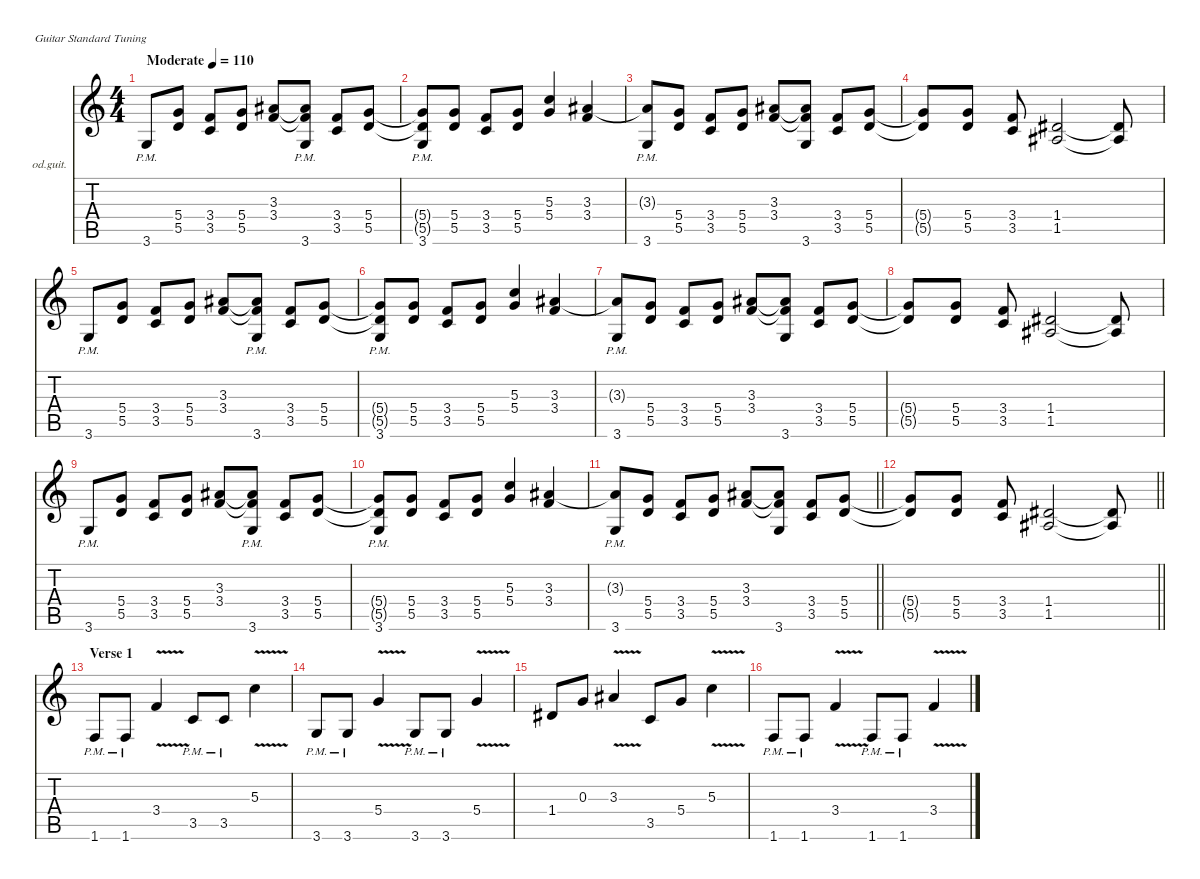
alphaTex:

\defaultSystemsLayout 4
\hideDynamics
\bracketExtendMode nobrackets
\firstSystemTrackNameOrientation horizontal
\otherSystemsTrackNameOrientation horizontal
\track ("Gitar 1" "od.guit.") {instrument overdrivenguitar}
\staff {score tabs}
\tuning (E4 B3 G3 D3 A2 E2)
\ts (4 4)
\beaming (8 2 2 2 2)
\tempo (110 "Moderate")
\clef g2
\ks c
3.6{pm}.8{dy f instrument overdrivenguitar} (5.4 5.5).8 (3.4 3.5).8 (5.4 5.5).8 (3.3 3.4).8 (3.3{t} 3.4{t} 3.6{pm}).8 (3.4 3.5).8 (5.4 5.5).8 |
(5.4{t} 5.5{t} 3.6{pm}).8 (5.4 5.5).8 (3.4 3.5).8 (5.4 5.5).8 (5.3 5.4).4 (3.3 3.4).4 |
(3.3{t} 3.6{pm}).8 (5.4 5.5).8 (3.4 3.5).8 (5.4 5.5).8 (3.3 3.4).8 (3.3{t} 3.4{t} 3.6).8 (3.4 3.5).8 (5.4 5.5).8 |
(5.4{t} 5.5{t}).8 (5.4 5.5).8 (3.4 3.5).8 (1.4 1.5).2 (1.4{t} 1.5{t}).8 |
3.6{pm}.8 (5.4 5.5).8 (3.4 3.5).8 (5.4 5.5).8 (3.3 3.4).8 (3.3{t} 3.4{t} 3.6{pm}).8 (3.4 3.5).8 (5.4 5.5).8 |
(5.4{t} 5.5{t} 3.6{pm}).8 (5.4 5.5).8 (3.4 3.5).8 (5.4 5.5).8 (5.3 5.4).4 (3.3 3.4).4 |
(3.3{t} 3.6{pm}).8 (5.4 5.5).8 (3.4 3.5).8 (5.4 5.5).8 (3.3 3.4).8 (3.3{t} 3.4{t} 3.6).8 (3.4 3.5).8 (5.4 5.5).8 |
(5.4{t} 5.5{t}).8 (5.4 5.5).8 (3.4 3.5).8 (1.4 1.5).2 (1.4{t} 1.5{t}).8 |
3.6{pm}.8 (5.4 5.5).8 (3.4 3.5).8 (5.4 5.5).8 (3.3 3.4).8 (3.3{t} 3.4{t} 3.6{pm}).8 (3.4 3.5).8 (5.4 5.5).8 |
(5.4{t} 5.5{t} 3.6{pm}).8 (5.4 5.5).8 (3.4 3.5).8 (5.4 5.5).8 (5.3 5.4).4 (3.3 3.4).4 |
\barLineRight lightlight
(3.3{t} 3.6{pm}).8 (5.4 5.5).8 (3.4 3.5).8 (5.4 5.5).8 (3.3 3.4).8 (3.3{t} 3.4{t} 3.6).8 (3.4 3.5).8 (5.4 5.5).8 |
\barLineRight lightlight
(5.4{t} 5.5{t}).8 (5.4 5.5).8 (3.4 3.5).8 (1.4 1.5).2 (1.4{t} 1.5{t}).8 |
\section ("" "Verse 1")
1.6{pm}.8 1.6{pm}.8 3.4{v}.4 3.5{pm}.8 3.5{pm}.8 5.3{v}.4 |
3.6{pm}.8 3.6{pm}.8 5.4{v}.4 3.6{pm}.8 3.6{pm}.8 5.4{v}.4 |
1.4.8 0.3.8 3.3{v}.4 3.5.8 5.4.8 5.3{v}.4 |
1.6{pm}.8 1.6{pm}.8 3.4{v}.4 1.6{pm}.8 1.6{pm}.8 3.4{v}.4
